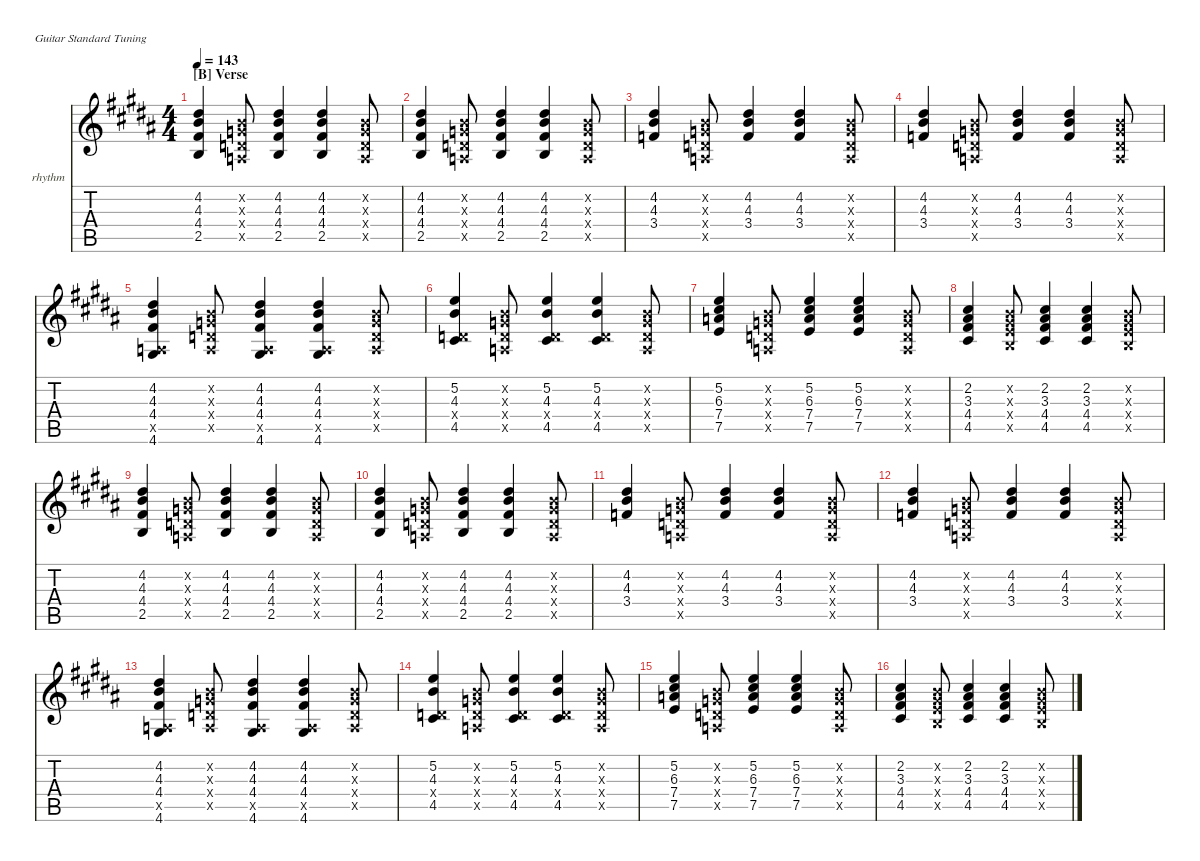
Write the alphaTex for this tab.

\defaultSystemsLayout 4
\hideDynamics
\bracketExtendMode nobrackets
\firstSystemTrackNameOrientation horizontal
\otherSystemsTrackNameOrientation horizontal
\track ("rhythm guitar" "rhythm") {instrument electricguitarclean}
\staff {score tabs}
\tuning (E4 B3 G3 D3 A2 E2)
\ts (4 4)
\section ("B" "Verse")
\tempo 143
\clef g2
\ks g#minor
(2.5{acc forcenatural} 4.4{acc #} 4.3{acc forcenatural} 4.2{acc #}).4{dy mf beam Up} (0.5{x acc forcenatural} 0.4{x acc forcenatural} 0.3{x acc forcenatural} 0.2{x acc forcenatural}).8{beam Up} (2.5{acc forcenatural} 4.4{acc #} 4.3{acc forcenatural} 4.2{acc #}).4{beam Up} (2.5{acc forcenatural} 4.4{acc #} 4.3{acc forcenatural} 4.2{acc #}).4{beam Up} (0.5{x acc forcenatural} 0.4{x acc forcenatural} 0.3{x acc forcenatural} 0.2{x acc forcenatural}).8{beam Up} |
(2.5{acc forcenatural} 4.4{acc #} 4.3{acc forcenatural} 4.2{acc #}).4{beam Up} (0.5{x acc forcenatural} 0.4{x acc forcenatural} 0.3{x acc forcenatural} 0.2{x acc forcenatural}).8{beam Up} (2.5{acc forcenatural} 4.4{acc #} 4.3{acc forcenatural} 4.2{acc #}).4{beam Up} (2.5{acc forcenatural} 4.4{acc #} 4.3{acc forcenatural} 4.2{acc #}).4{beam Up} (0.5{x acc forcenatural} 0.4{x acc forcenatural} 0.3{x acc forcenatural} 0.2{x acc forcenatural}).8{beam Up} |
(3.4{acc forcenatural} 4.2{acc #} 4.3{acc forcenatural}).4{beam Up} (0.2{x acc forcenatural} 0.3{x acc forcenatural} 0.4{x acc forcenatural} 0.5{x acc forcenatural}).8{beam Up} (3.4{acc forcenatural} 4.2{acc #} 4.3{acc forcenatural}).4{beam Up} (3.4{acc forcenatural} 4.2{acc #} 4.3{acc forcenatural}).4{beam Up} (0.2{x acc forcenatural} 0.3{x acc forcenatural} 0.4{x acc forcenatural} 0.5{x acc forcenatural}).8{beam Up} |
(3.4{acc forcenatural} 4.2{acc #} 4.3{acc forcenatural}).4{beam Up} (0.2{x acc forcenatural} 0.3{x acc forcenatural} 0.4{x acc forcenatural} 0.5{x acc forcenatural}).8{beam Up} (3.4{acc forcenatural} 4.2{acc #} 4.3{acc forcenatural}).4{beam Up} (3.4{acc forcenatural} 4.2{acc #} 4.3{acc forcenatural}).4{beam Up} (0.2{x acc forcenatural} 0.3{x acc forcenatural} 0.4{x acc forcenatural} 0.5{x acc forcenatural}).8{beam Up} |
(4.6{acc #} 4.4{acc #} 4.3{acc forcenatural} 4.2{acc #} 0.5{x acc forcenatural}).4{beam Up} (0.5{x acc forcenatural} 0.4{x acc forcenatural} 0.3{x acc forcenatural} 0.2{x acc forcenatural}).8{beam Up} (4.6{acc #} 4.4{acc #} 4.3{acc forcenatural} 4.2{acc #} 0.5{x acc forcenatural}).4{beam Up} (4.6{acc #} 4.4{acc #} 4.3{acc forcenatural} 4.2{acc #} 0.5{x acc forcenatural}).4{beam Up} (0.5{x acc forcenatural} 0.4{x acc forcenatural} 0.3{x acc forcenatural} 0.2{x acc forcenatural}).8{beam Up} |
(4.5{acc #} 4.3{acc forcenatural} 5.2{acc forcenatural} 0.4{x acc forcenatural}).4{beam Up} (0.5{x acc forcenatural} 0.4{x acc forcenatural} 0.3{x acc forcenatural} 0.2{x acc forcenatural}).8{beam Up} (4.5{acc #} 4.3{acc forcenatural} 5.2{acc forcenatural} 0.4{x acc forcenatural}).4{beam Up} (4.5{acc #} 4.3{acc forcenatural} 5.2{acc forcenatural} 0.4{x acc forcenatural}).4{beam Up} (0.5{x acc forcenatural} 0.4{x acc forcenatural} 0.3{x acc forcenatural} 0.2{x acc forcenatural}).8{beam Up} |
(7.5{acc forcenatural} 7.4{acc forcenatural} 6.3{acc #} 5.2{acc forcenatural}).4{beam Up} (0.5{x acc forcenatural} 0.4{x acc forcenatural} 0.3{x acc forcenatural} 0.2{x acc forcenatural}).8{beam Up} (7.5{acc forcenatural} 7.4{acc forcenatural} 6.3{acc #} 5.2{acc forcenatural}).4{beam Up} (7.5{acc forcenatural} 7.4{acc forcenatural} 6.3{acc #} 5.2{acc forcenatural}).4{beam Up} (0.5{x acc forcenatural} 0.4{x acc forcenatural} 0.3{x acc forcenatural} 0.2{x acc forcenatural}).8{beam Up} |
(4.5{acc #} 4.4{acc #} 3.3{acc #} 2.2{acc #}).4{beam Up} (2.5{x acc forcenatural} 2.4{x acc forcenatural} 1.3{x acc #} 0.2{x acc forcenatural}).8{beam Up} (4.5{acc #} 4.4{acc #} 3.3{acc #} 2.2{acc #}).4{beam Up} (4.5{acc #} 4.4{acc #} 3.3{acc #} 2.2{acc #}).4{beam Up} (2.5{x acc forcenatural} 2.4{x acc forcenatural} 1.3{x acc #} 0.2{x acc forcenatural}).8{beam Up} |
(2.5{acc forcenatural} 4.4{acc #} 4.3{acc forcenatural} 4.2{acc #}).4{beam Up} (0.5{x acc forcenatural} 0.4{x acc forcenatural} 0.3{x acc forcenatural} 0.2{x acc forcenatural}).8{beam Up} (2.5{acc forcenatural} 4.4{acc #} 4.3{acc forcenatural} 4.2{acc #}).4{beam Up} (2.5{acc forcenatural} 4.4{acc #} 4.3{acc forcenatural} 4.2{acc #}).4{beam Up} (0.5{x acc forcenatural} 0.4{x acc forcenatural} 0.3{x acc forcenatural} 0.2{x acc forcenatural}).8{beam Up} |
(2.5{acc forcenatural} 4.4{acc #} 4.3{acc forcenatural} 4.2{acc #}).4{beam Up} (0.5{x acc forcenatural} 0.4{x acc forcenatural} 0.3{x acc forcenatural} 0.2{x acc forcenatural}).8{beam Up} (2.5{acc forcenatural} 4.4{acc #} 4.3{acc forcenatural} 4.2{acc #}).4{beam Up} (2.5{acc forcenatural} 4.4{acc #} 4.3{acc forcenatural} 4.2{acc #}).4{beam Up} (0.5{x acc forcenatural} 0.4{x acc forcenatural} 0.3{x acc forcenatural} 0.2{x acc forcenatural}).8{beam Up} |
(3.4{acc forcenatural} 4.2{acc #} 4.3{acc forcenatural}).4{beam Up} (0.2{x acc forcenatural} 0.3{x acc forcenatural} 0.4{x acc forcenatural} 0.5{x acc forcenatural}).8{beam Up} (3.4{acc forcenatural} 4.2{acc #} 4.3{acc forcenatural}).4{beam Up} (3.4{acc forcenatural} 4.2{acc #} 4.3{acc forcenatural}).4{beam Up} (0.2{x acc forcenatural} 0.3{x acc forcenatural} 0.4{x acc forcenatural} 0.5{x acc forcenatural}).8{beam Up} |
(3.4{acc forcenatural} 4.2{acc #} 4.3{acc forcenatural}).4{beam Up} (0.2{x acc forcenatural} 0.3{x acc forcenatural} 0.4{x acc forcenatural} 0.5{x acc forcenatural}).8{beam Up} (3.4{acc forcenatural} 4.2{acc #} 4.3{acc forcenatural}).4{beam Up} (3.4{acc forcenatural} 4.2{acc #} 4.3{acc forcenatural}).4{beam Up} (0.2{x acc forcenatural} 0.3{x acc forcenatural} 0.4{x acc forcenatural} 0.5{x acc forcenatural}).8{beam Up} |
(4.6{acc #} 4.4{acc #} 4.3{acc forcenatural} 4.2{acc #} 0.5{x acc forcenatural}).4{beam Up} (0.5{x acc forcenatural} 0.4{x acc forcenatural} 0.3{x acc forcenatural} 0.2{x acc forcenatural}).8{beam Up} (4.6{acc #} 4.4{acc #} 4.3{acc forcenatural} 4.2{acc #} 0.5{x acc forcenatural}).4{beam Up} (4.6{acc #} 4.4{acc #} 4.3{acc forcenatural} 4.2{acc #} 0.5{x acc forcenatural}).4{beam Up} (0.5{x acc forcenatural} 0.4{x acc forcenatural} 0.3{x acc forcenatural} 0.2{x acc forcenatural}).8{beam Up} |
(4.5{acc #} 4.3{acc forcenatural} 5.2{acc forcenatural} 0.4{x acc forcenatural}).4{beam Up} (0.5{x acc forcenatural} 0.4{x acc forcenatural} 0.3{x acc forcenatural} 0.2{x acc forcenatural}).8{beam Up} (4.5{acc #} 4.3{acc forcenatural} 5.2{acc forcenatural} 0.4{x acc forcenatural}).4{beam Up} (4.5{acc #} 4.3{acc forcenatural} 5.2{acc forcenatural} 0.4{x acc forcenatural}).4{beam Up} (0.5{x acc forcenatural} 0.4{x acc forcenatural} 0.3{x acc forcenatural} 0.2{x acc forcenatural}).8{beam Up} |
(7.5{acc forcenatural} 7.4{acc forcenatural} 6.3{acc #} 5.2{acc forcenatural}).4{beam Up} (0.5{x acc forcenatural} 0.4{x acc forcenatural} 0.3{x acc forcenatural} 0.2{x acc forcenatural}).8{beam Up} (7.5{acc forcenatural} 7.4{acc forcenatural} 6.3{acc #} 5.2{acc forcenatural}).4{beam Up} (7.5{acc forcenatural} 7.4{acc forcenatural} 6.3{acc #} 5.2{acc forcenatural}).4{beam Up} (0.5{x acc forcenatural} 0.4{x acc forcenatural} 0.3{x acc forcenatural} 0.2{x acc forcenatural}).8{beam Up} |
(4.5{acc #} 4.4{acc #} 3.3{acc #} 2.2{acc #}).4{beam Up} (2.5{x acc forcenatural} 2.4{x acc forcenatural} 1.3{x acc #} 0.2{x acc forcenatural}).8{beam Up} (4.5{acc #} 4.4{acc #} 3.3{acc #} 2.2{acc #}).4{beam Up} (4.5{acc #} 4.4{acc #} 3.3{acc #} 2.2{acc #}).4{beam Up} (2.5{x acc forcenatural} 2.4{x acc forcenatural} 1.3{x acc #} 0.2{x acc forcenatural}).8{beam Up}
